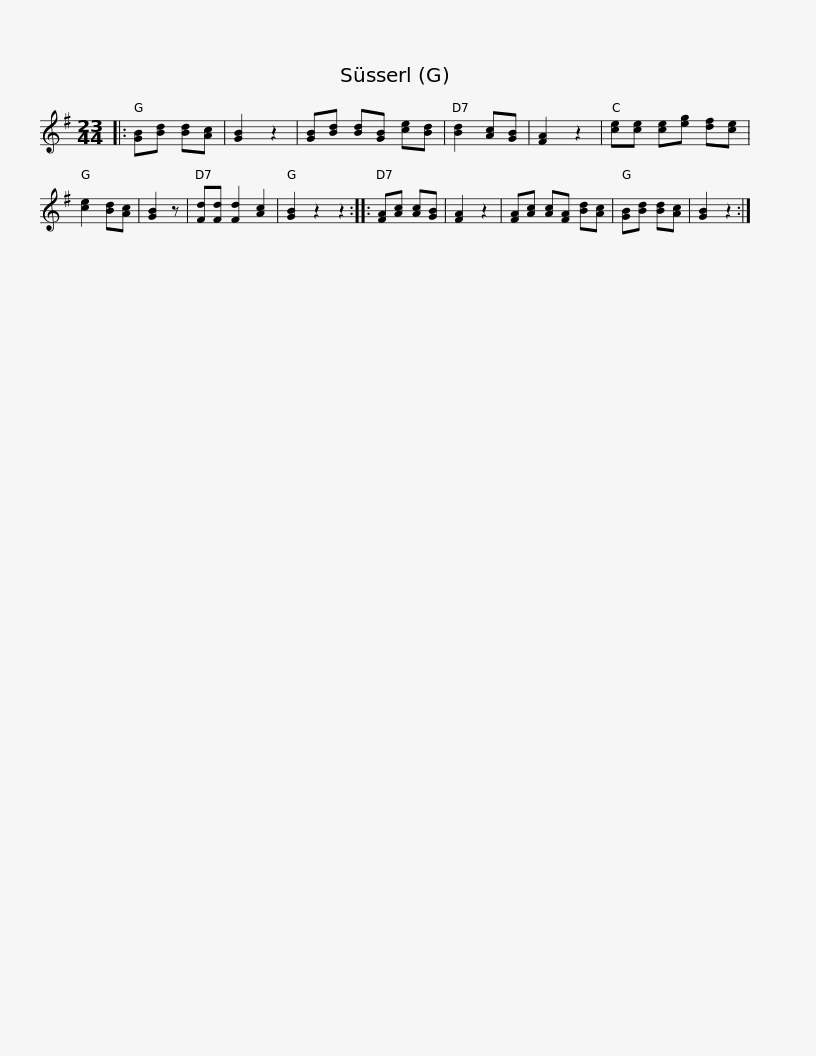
X:1
L:1/8
M:23/44
I:linebreak $
K:G
V:1 treble
V:1
|: [GB][Bd] [Bd][Ac] | [GB]2 z2 | [GB][Bd] [Bd][GB] [ce][Bd] | [Bd]2 [Ac][GB] | [FA]2 z2 | %5
 [ce][ce] [ce][eg] [df][ce] | [ce]2 [Bd][Ac] | [GB]2 z | [Fd][Fd] [Fd]2 [Ac]2 | [GB]2 z2 z2 ::$ %10
 [FA][Ac] [Ac][GB] | [FA]2 z2 | [FA][Ac] [Ac][FA] [Bd][Ac] | [GB][Bd] [Bd][Ac] | [GB]2 z2 :| %15
